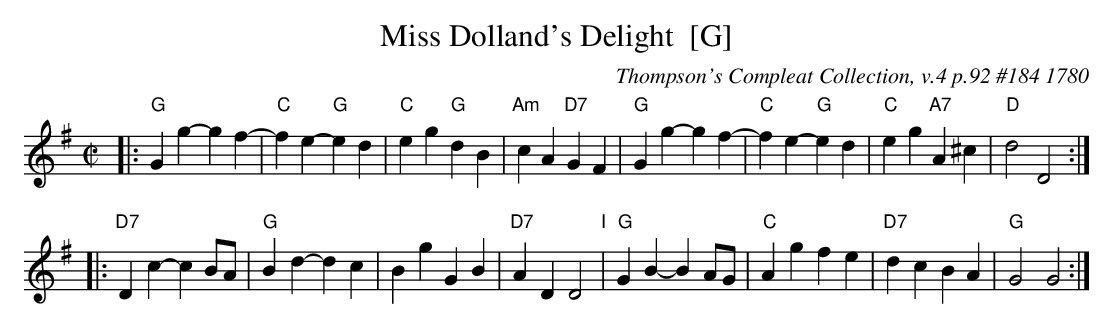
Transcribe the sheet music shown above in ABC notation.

X:1
T: Miss Dolland's Delight  [G]
M: C|
O: Thompson's Compleat Collection, v.4 p.92 #184 1780
L: 1/4
K: G
|: "G"Gg- gf- | "C"fe- "G"ed | "C"eg "G"dB | "Am"cA "D7"GF \
|  "G"Gg- gf- | "C"fe- "G"ed | "C"eg "A7"A^c | "D"d2 D2 :|
|: "D7"Dc- cB/A/ | "G"Bd- dc | Bg GB | "D7"AD D2 \
"I"\
|  "G"GB- BA/G/ | "C"Ag fe | "D7"dc BA | "G"G2 G2 :|
